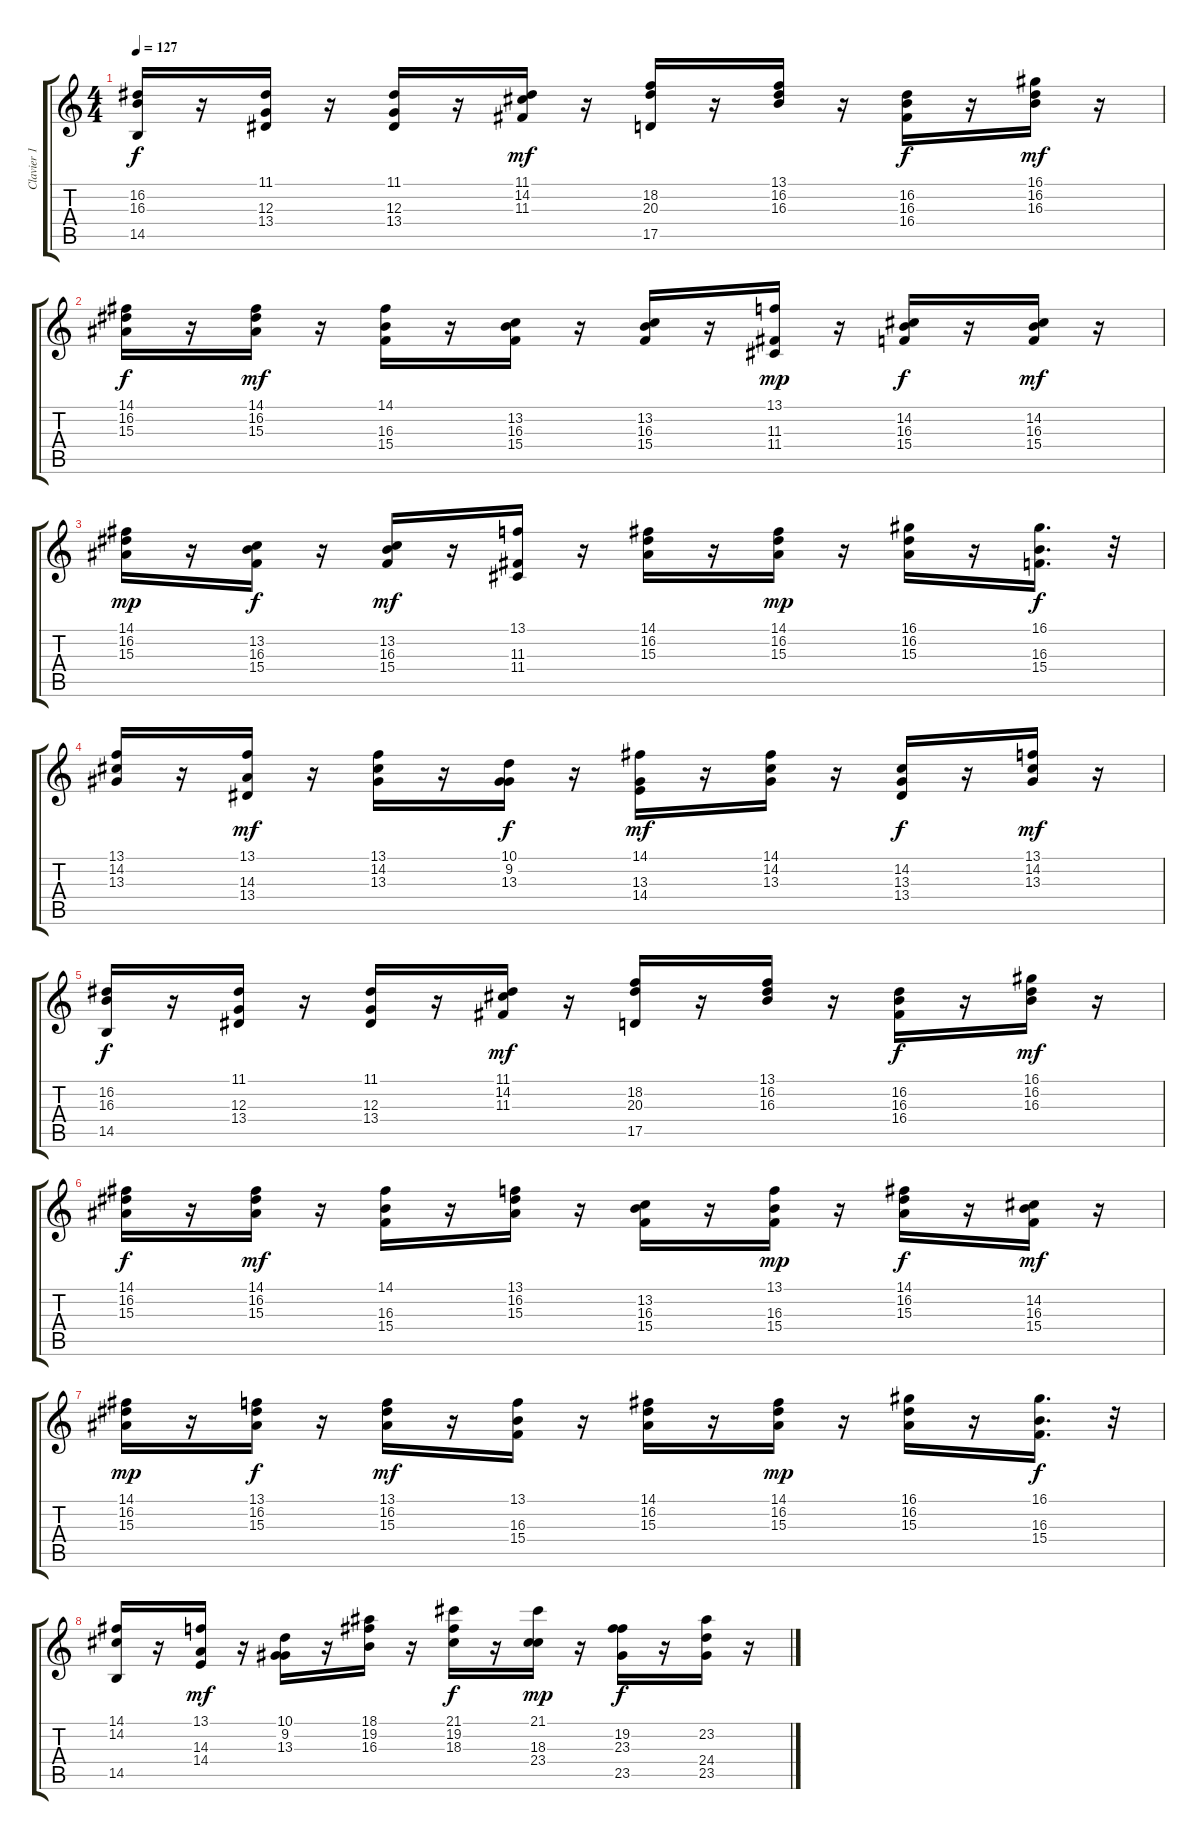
\track ("Clavier 1" "Clavier 1") {instrument rockorgan}
\staff {score tabs}
\tuning (E4 B3 G3 D3 A2 E2) {hide}
\ts (4 4)
\tempo 127
\clef g2
\ks c
(16.2 16.3 14.5).16{dy f} r.16 (11.1 12.3 13.4).16 r.16 (11.1 12.3 13.4).16 r.16 (11.1 14.2 11.3).16{dy mf} r.16 (18.2 20.3 17.5).16 r.16 (13.1 16.2 16.3).16 r.16 (16.2 16.3 16.4).16{dy f} r.16 (16.1 16.2 16.3).16{dy mf} r.16 |
(14.1 16.2 15.3).16{dy f} r.16 (14.1 16.2 15.3).16{dy mf} r.16 (14.1 16.3 15.4).16 r.16 (13.2 16.3 15.4).16 r.16 (13.2 16.3 15.4).16 r.16 (13.1 11.3 11.4).16{dy mp} r.16 (14.2 16.3 15.4).16{dy f} r.16 (14.2 16.3 15.4).16{dy mf} r.16 |
(14.1 16.2 15.3).16{dy mp} r.16 (13.2 16.3 15.4).16{dy f} r.16 (13.2 16.3 15.4).16{dy mf} r.16 (13.1 11.3 11.4).16 r.16 (14.1 16.2 15.3).16 r.16 (14.1 16.2 15.3).16{dy mp} r.16 (16.1 16.2 15.3).16 r.16 (16.1 16.3 15.4).16{d dy f} r.32 |
(13.1 14.2 13.3).16 r.16 (13.1 14.3 13.4).16{dy mf} r.16 (13.1 14.2 13.3).16 r.16 (10.1 9.2 13.3).16{dy f} r.16 (14.1 13.3 14.4).16{dy mf} r.16 (14.1 14.2 13.3).16 r.16 (14.2 13.3 13.4).16{dy f} r.16 (13.1 14.2 13.3).16{dy mf} r.16 |
(16.2 16.3 14.5).16{dy f} r.16 (11.1 12.3 13.4).16 r.16 (11.1 12.3 13.4).16 r.16 (11.1 14.2 11.3).16{dy mf} r.16 (18.2 20.3 17.5).16 r.16 (13.1 16.2 16.3).16 r.16 (16.2 16.3 16.4).16{dy f} r.16 (16.1 16.2 16.3).16{dy mf} r.16 |
(14.1 16.2 15.3).16{dy f} r.16 (14.1 16.2 15.3).16{dy mf} r.16 (14.1 16.3 15.4).16 r.16 (13.1 16.2 15.3).16 r.16 (13.2 16.3 15.4).16 r.16 (13.1 16.3 15.4).16{dy mp} r.16 (14.1 16.2 15.3).16{dy f} r.16 (14.2 16.3 15.4).16{dy mf} r.16 |
(14.1 16.2 15.3).16{dy mp} r.16 (13.1 16.2 15.3).16{dy f} r.16 (13.1 16.2 15.3).16{dy mf} r.16 (13.1 16.3 15.4).16 r.16 (14.1 16.2 15.3).16 r.16 (14.1 16.2 15.3).16{dy mp} r.16 (16.1 16.2 15.3).16 r.16 (16.1 16.3 15.4).16{d dy f} r.32 |
(14.1 14.2 14.5).16 r.16 (13.1 14.3 14.4).16{dy mf} r.16 (10.1 9.2 13.3).16 r.16 (18.1 19.2 16.3).16 r.16 (21.1 19.2 18.3).16{dy f} r.16 (21.1 18.3 23.4).16{dy mp} r.16 (19.2 23.3 23.5).16{dy f} r.16 (23.2 24.4 23.5).16 r.16
